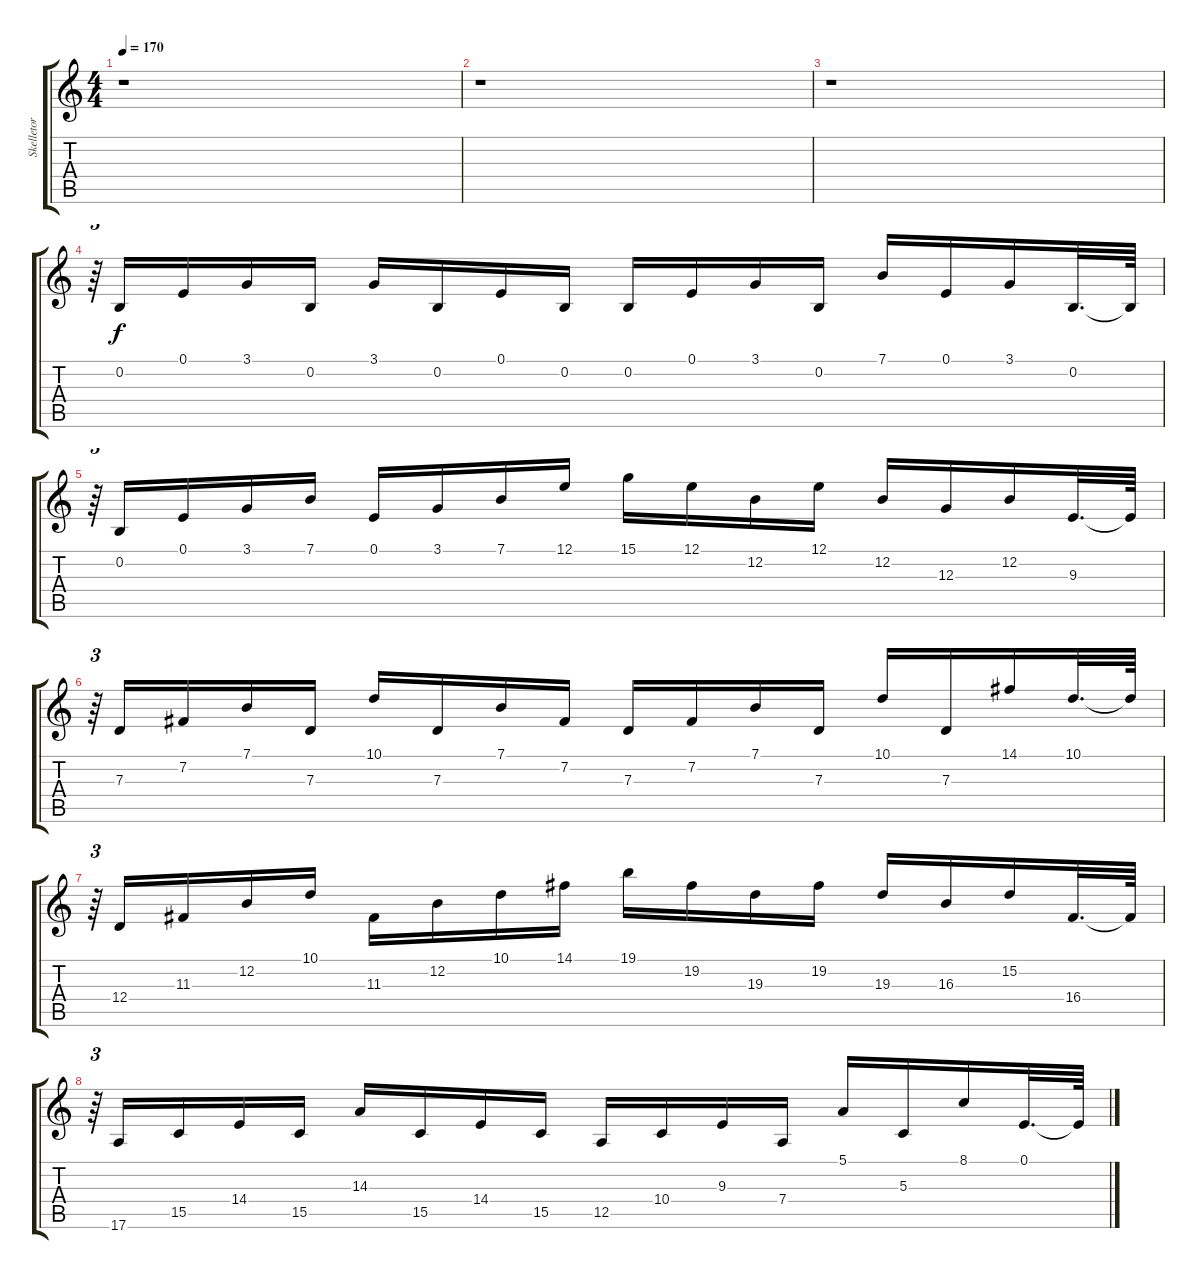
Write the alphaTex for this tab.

\track ("Skelletor" "Skelletor") {instrument harpsichord}
\staff {score tabs}
\tuning (E4 B3 G3 D3 A2 E2) {hide}
\ts (4 4)
\tempo 170
\clef g2
\ks c
r.1{dy f} |
r.1 |
r.1 |
r.64{tu (3 2)} 0.2.16 0.1.16 3.1.16 0.2.16 3.1.16 0.2.16 0.1.16 0.2.16 0.2.16 0.1.16 3.1.16 0.2.16 7.1.16 0.1.16 3.1.16 0.2.32{d} 0.2{t}.64 |
r.64{tu (3 2)} 0.2.16 0.1.16 3.1.16 7.1.16 0.1.16 3.1.16 7.1.16 12.1.16 15.1.16 12.1.16 12.2.16 12.1.16 12.2.16 12.3.16 12.2.16 9.3.32{d} 9.3{t}.64 |
r.64{tu (3 2)} 7.3.16 7.2.16 7.1.16 7.3.16 10.1.16 7.3.16 7.1.16 7.2.16 7.3.16 7.2.16 7.1.16 7.3.16 10.1.16 7.3.16 14.1.16 10.1.32{d} 10.1{t}.64 |
r.64{tu (3 2)} 12.4.16 11.3.16 12.2.16 10.1.16 11.3.16 12.2.16 10.1.16 14.1.16 19.1.16 19.2.16 19.3.16 19.2.16 19.3.16 16.3.16 15.2.16 16.4.32{d} 16.4{t}.64 |
r.64{tu (3 2)} 17.6.16 15.5.16 14.4.16 15.5.16 14.3.16 15.5.16 14.4.16 15.5.16 12.5.16 10.4.16 9.3.16 7.4.16 5.1.16 5.3.16 8.1.16 0.1.32{d} 0.1{t}.64
